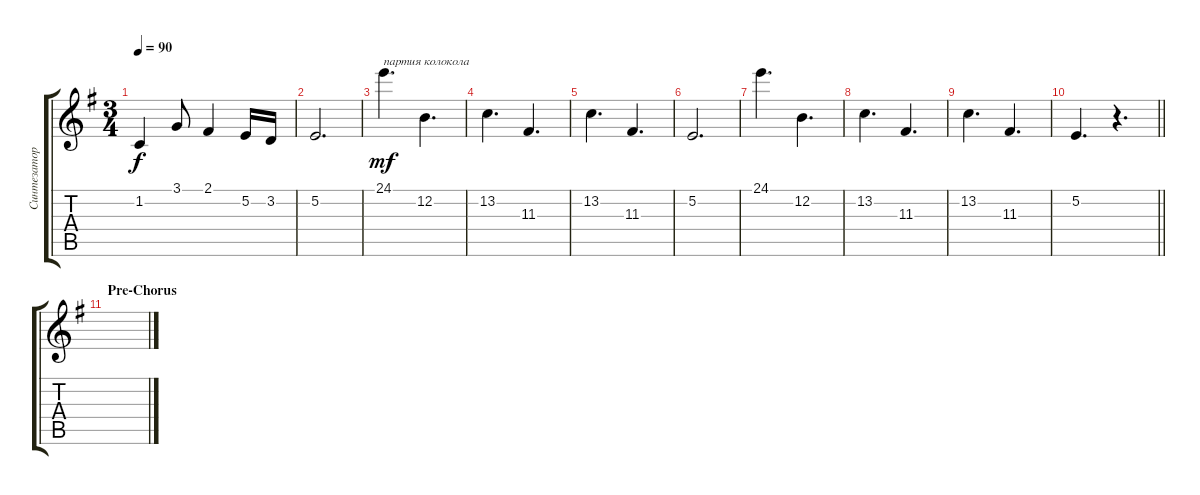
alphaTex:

\track ("Синтезатор" "Синтезатор") {instrument trombone}
\staff {score tabs}
\tuning (E4 B3 G3 D3 A2 E2) {hide}
\ts (3 4)
\tempo 90
\clef g2
\ks eminor
1.2.4{dy f} 3.1.8 2.1.4 5.2.16 3.2.16 |
5.2.2{d} |
24.1.4{d txt "партия колокола" dy mf volume 10 instrument tubularbells} 12.2.4{d} |
13.2.4{d} 11.3.4{d} |
13.2.4{d} 11.3.4{d} |
5.2.2{d} |
24.1.4{d} 12.2.4{d} |
13.2.4{d} 11.3.4{d} |
13.2.4{d} 11.3.4{d} |
\barLineRight lightlight
5.2.4{d} r.4{d} |
\section ("" "Pre-Chorus")
